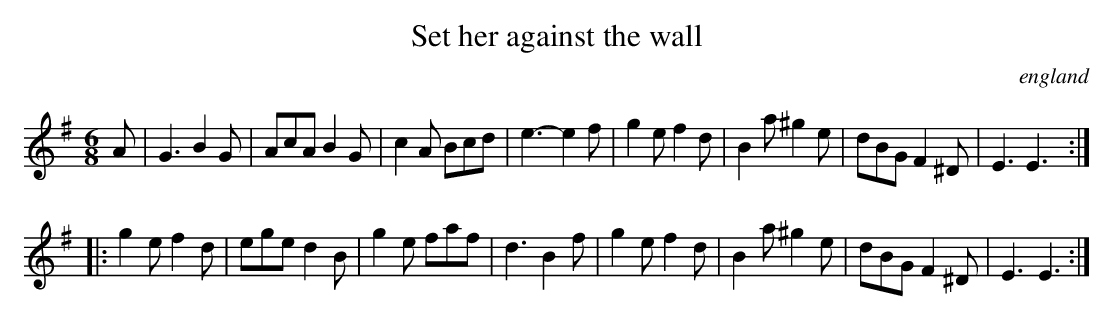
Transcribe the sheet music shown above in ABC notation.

X:1
T:Set her against the wall
O:england
M:6/8
K:Em
A|G3 B2G|AcAB2G|c2A Bcd|e3-e2f|\
g2ef2d|B2a^g2e|dBGF2^D|E3E3:|
|:g2ef2d|eged2B|g2e faf|d3B2f|\
g2ef2d|B2a^g2e|dBGF2^D|E3E3:|
